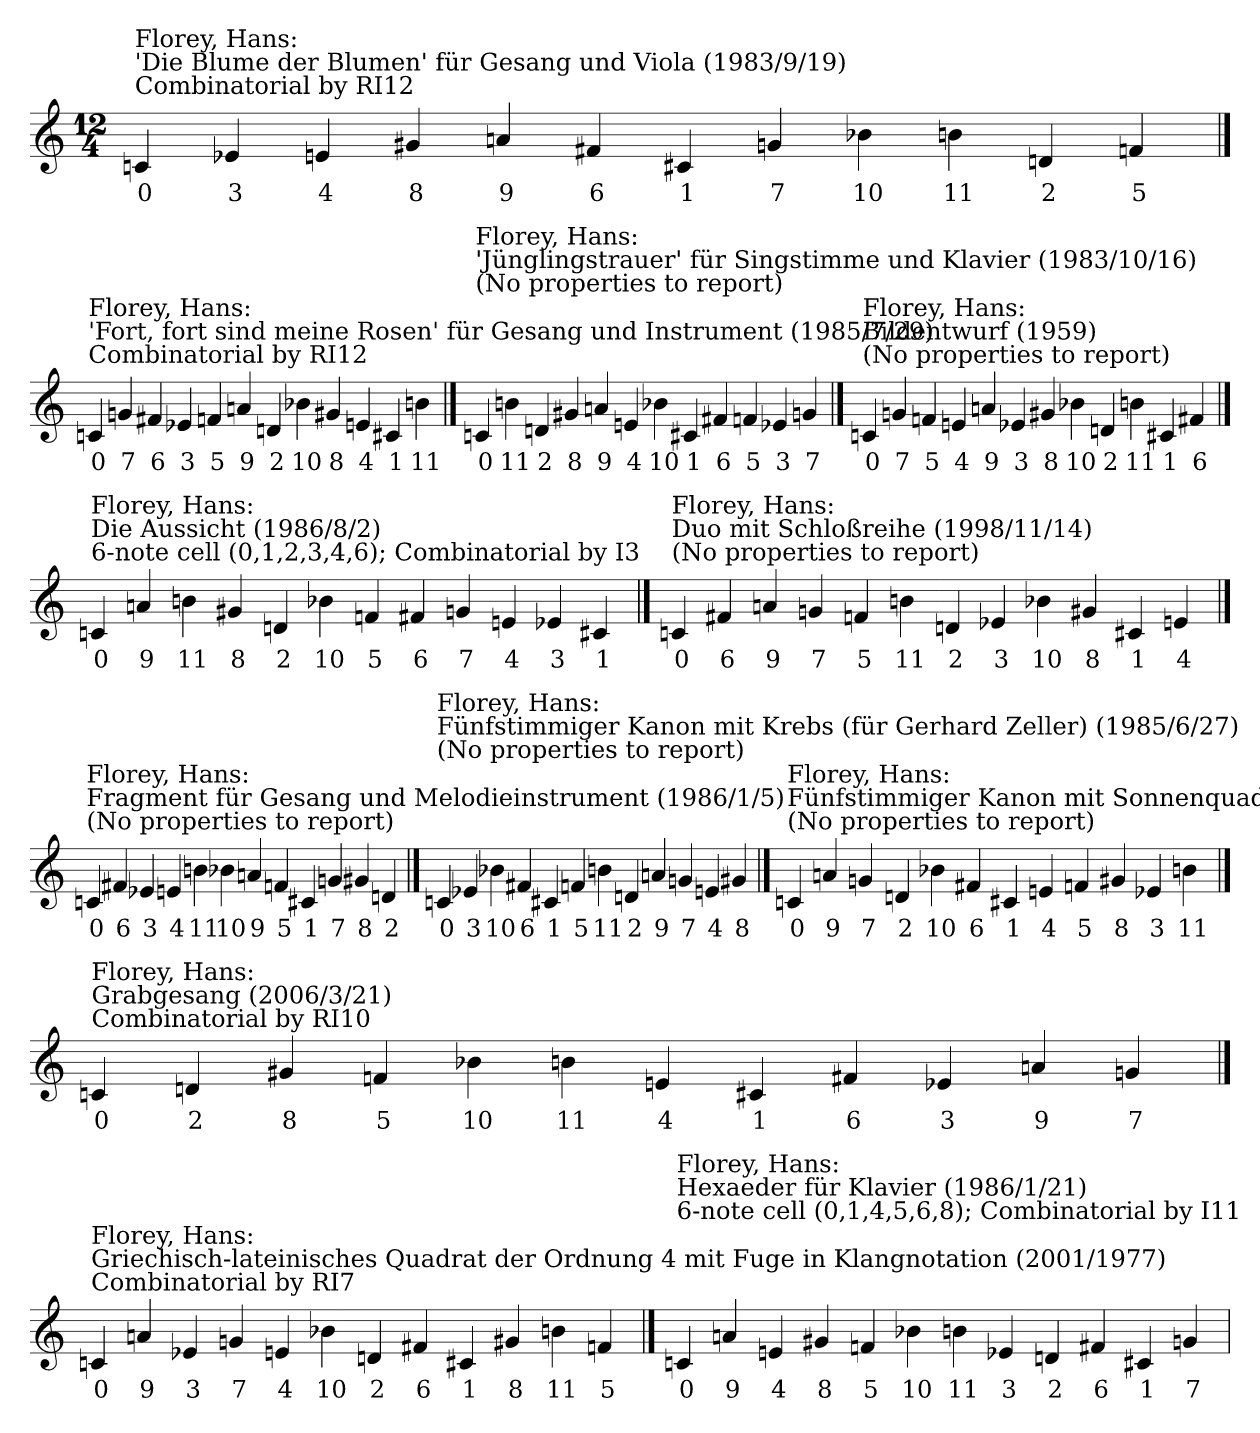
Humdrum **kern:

**kern	**text
*part1	*part1
*staff1	*staff1
!!LO:LB:g=z
*M12/4	*
==241	==241
!LO:TX:t=Florey, Hans&colon; \n'Die Blume der Blumen' für Gesang und Viola (1983/9/19)\nCombinatorial by RI12	!
4cn	0
4e-X	3
4en	4
4g#X	8
4an	9
4f#X	6
4c#X	1
4gn	7
4b-X	10
4bn	11
4dn	2
4fn	5
!!LO:LB:g=z
==242	==242
!LO:TX:t=Florey, Hans&colon; \n'Fort, fort sind meine Rosen' für Gesang und Instrument (1985/7/29)\nCombinatorial by RI12	!
4cn	0
4gn	7
4f#X	6
4e-X	3
4fn	5
4an	9
4dn	2
4b-X	10
4g#X	8
4en	4
4c#X	1
4bn	11
!!LO:LB:g=z
==243	==243
!LO:TX:t=Florey, Hans&colon; \n'Jünglingstrauer' für Singstimme und Klavier (1983/10/16)\n(No properties to report)	!
4cn	0
4bn	11
4dn	2
4g#X	8
4an	9
4en	4
4b-X	10
4c#X	1
4f#X	6
4fn	5
4e-X	3
4gn	7
!!LO:LB:g=z
==244	==244
!LO:TX:t=Florey, Hans&colon; \nBildentwurf (1959)\n(No properties to report)	!
4cn	0
4gn	7
4fn	5
4en	4
4an	9
4e-X	3
4g#X	8
4b-X	10
4dn	2
4bn	11
4c#X	1
4f#X	6
!!LO:LB:g=z
==245	==245
!LO:TX:t=Florey, Hans&colon; \nDie Aussicht (1986/8/2)\n6-note cell (0,1,2,3,4,6); Combinatorial by I3	!
4cn	0
4an	9
4bn	11
4g#X	8
4dn	2
4b-X	10
4fn	5
4f#X	6
4gn	7
4en	4
4e-X	3
4c#X	1
!!LO:LB:g=z
==246	==246
!LO:TX:t=Florey, Hans&colon; \nDuo mit Schloßreihe (1998/11/14)\n(No properties to report)	!
4cn	0
4f#X	6
4an	9
4gn	7
4fn	5
4bn	11
4dn	2
4e-X	3
4b-X	10
4g#X	8
4c#X	1
4en	4
!!LO:LB:g=z
==247	==247
!LO:TX:t=Florey, Hans&colon; \nFragment für Gesang und Melodieinstrument (1986/1/5)\n(No properties to report)	!
4cn	0
4f#X	6
4e-X	3
4en	4
4bn	11
4b-X	10
4an	9
4fn	5
4c#X	1
4gn	7
4g#X	8
4dn	2
!!LO:LB:g=z
==248	==248
!LO:TX:t=Florey, Hans&colon; \nFünfstimmiger Kanon mit Krebs (für Gerhard Zeller) (1985/6/27)\n(No properties to report)	!
4cn	0
4e-X	3
4b-X	10
4f#X	6
4c#X	1
4fn	5
4bn	11
4dn	2
4an	9
4gn	7
4en	4
4g#X	8
!!LO:LB:g=z
==249	==249
!LO:TX:t=Florey, Hans&colon; \nFünfstimmiger Kanon mit Sonnenquadrat (1985/3/19)\n(No properties to report)	!
4cn	0
4an	9
4gn	7
4dn	2
4b-X	10
4f#X	6
4c#X	1
4en	4
4fn	5
4g#X	8
4e-X	3
4bn	11
!!LO:LB:g=z
==250	==250
!LO:TX:t=Florey, Hans&colon; \nGrabgesang (2006/3/21)\nCombinatorial by RI10	!
4cn	0
4dn	2
4g#X	8
4fn	5
4b-X	10
4bn	11
4en	4
4c#X	1
4f#X	6
4e-X	3
4an	9
4gn	7
!!LO:LB:g=z
==251	==251
!LO:TX:t=Florey, Hans&colon; \nGriechisch-lateinisches Quadrat der Ordnung 4 mit Fuge in Klangnotation (2001/1977)\nCombinatorial by RI7	!
4cn	0
4an	9
4e-X	3
4gn	7
4en	4
4b-X	10
4dn	2
4f#X	6
4c#X	1
4g#X	8
4bn	11
4fn	5
!!LO:LB:g=z
==252	==252
!LO:TX:t=Florey, Hans&colon; \nHexaeder für Klavier (1986/1/21)\n6-note cell (0,1,4,5,6,8); Combinatorial by I11	!
4cn	0
4an	9
4en	4
4g#X	8
4fn	5
4b-X	10
4bn	11
4e-X	3
4dn	2
4f#X	6
4c#X	1
4gn	7
=	=
*-	*-
